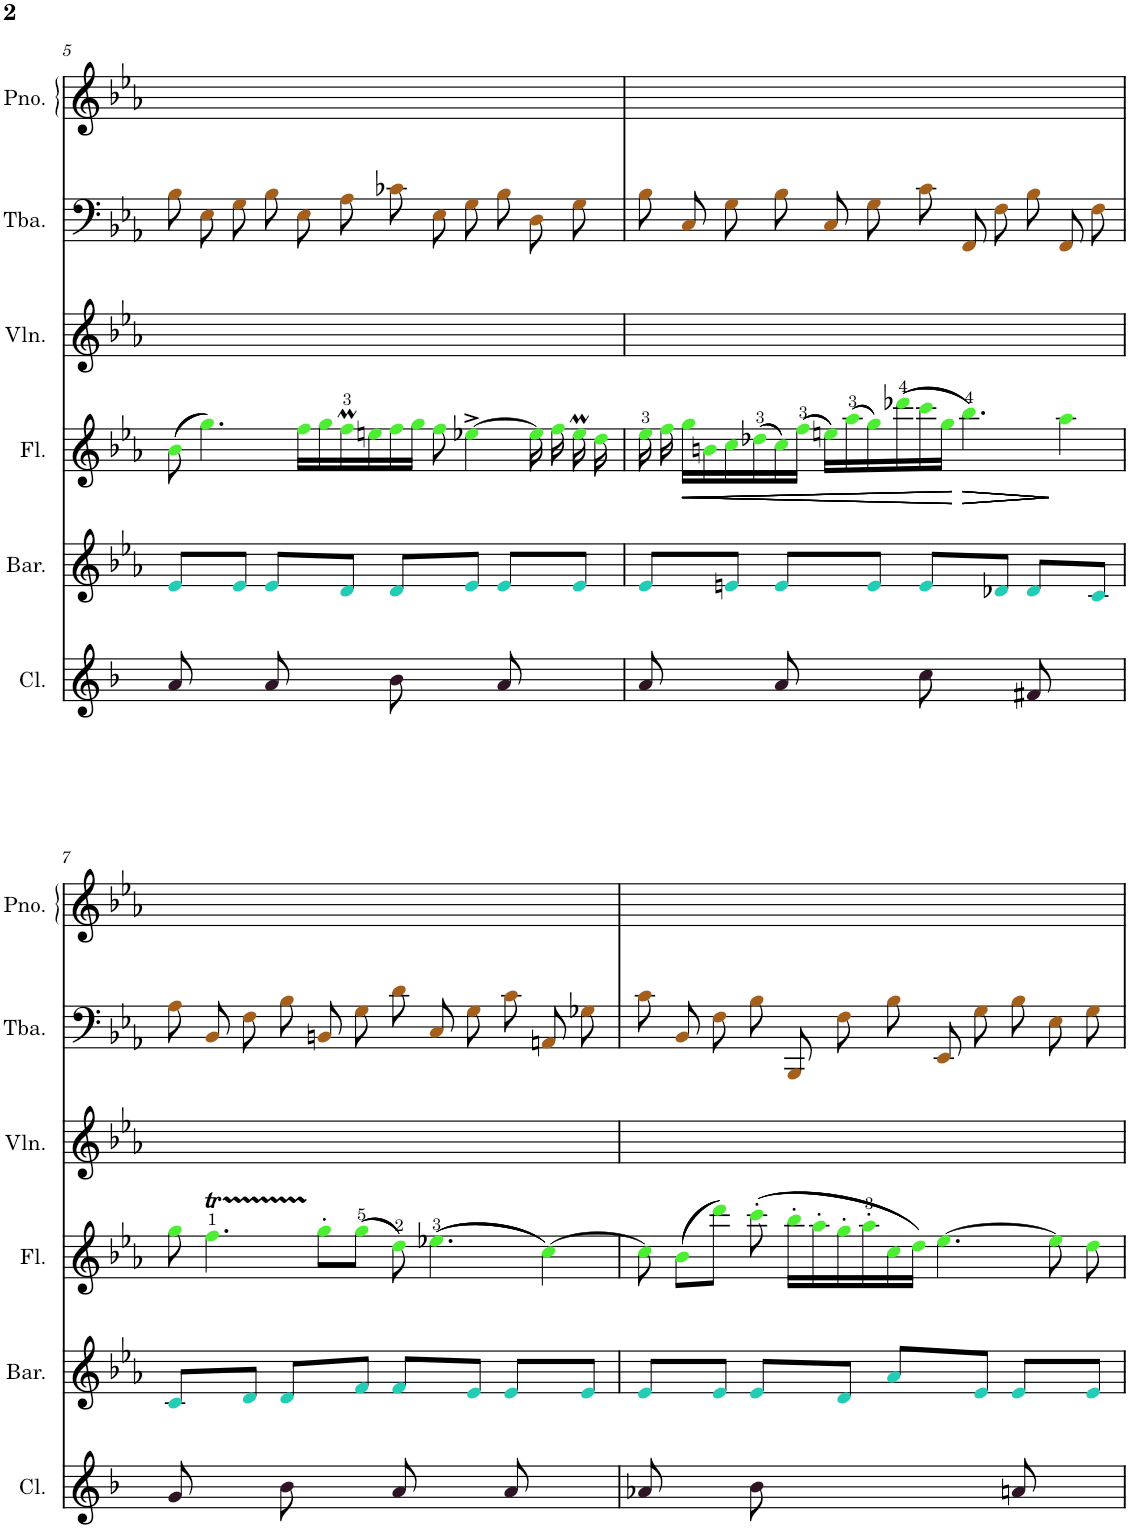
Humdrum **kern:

**kern	**kern	**kern	**dynam	**kern	**kern	**kern
*part6	*part5	*part4	*part4	*part3	*part2	*part1
*staff6	*staff5	*staff4	*staff4	*staff3	*staff2	*staff1
*I"Clarinet	*I"Baritone	*I"Flute	*	*I"Violin	*I"Tuba	*I"Piano
*I'Cl.	*I'Bar.	*I'Fl.	*	*I'Vln.	*I'Tba.	*I'Pno.
!!LO:PB:g=z
*clefG2	*clefG2	*clefG2	*	*clefG2	*clefF4	*clefG2
*Trd1c2	*	*	*	*	*	*
*k[b-]	*k[b-e-a-]	*k[b-e-a-]	*	*k[b-e-a-]	*k[b-e-a-]	*k[b-e-a-]
*M12/8	*M12/8	*M12/8	*	*M12/8	*M12/8	*M12/8
=5	=5	=5	=5	=5	=5	=5
8ai/	8e-j/L	((8b-Z\	.	8ryy	8B-V\L	8ryy
4ryy	8ryy	4.ggZ\))	.	1ryy	8E-V\	1ryy
.	8e-j/J	.	.	.	8GV\J	.
8ai/	8e-j/L	.	.	.	8B-V\L	.
4ryy	8ryy	16ffZ\LL	.	.	8E-V\	.
.	.	16ggZ\	.	.	.	.
.	8dj/J	16ff>Z\	.	.	8A-V\J	.
.	.	16eenZ\	.	.	.	.
8b-i\	8dj/L	16ffZ\	.	.	8c-XV\L	.
.	.	16ggZ\JJ	.	.	.	.
4ryy	8ryy	8ffZ\	.	.	8E-V\	.
.	8e-j/J	[4ee-X^Z\	.	.	8GV\J	.
8ai/	8e-j/L	.	.	4.ryy	8B-V\L	4.ryy
4ryy	8ryy	16ee-Z\]	.	.	8DV\	.
.	.	16ffZ\	.	.	.	.
.	8e-j/J	16ee->Z\	.	.	8GV\J	.
.	.	16ddZ\	.	.	.	.
=6	=6	=6	=6	=6	=6	=6
8ai/	8e-j/L	16ee-Z\	.	1.ryy	8B-V\L	1.ryy
.	.	16ffZ\	.	.	.	.
!	!	!	!LO:HP:b	!	!	!
4ryy	8ryy	16ggZ\LL	<	.	8CV\	.
!	!	!	!LO:HP:b	!	!	!
.	.	16bnZ\	<	.	.	.
!	!	!	!LO:HP:b	!	!	!
.	8enj/J	16ccZ\	<	.	8GV\J	.
!	!	!	!LO:HP:b	!	!	!
.	.	((16dd-XZ\	<	.	.	.
!	!	!	!LO:HP:b	!	!	!
8ai/	8ej/L	16ccZ\))	<	.	8B-V\L	.
.	.	((16ffZ\JJ	.	.	.	.
4ryy	8ryy	16eenZ\LL))	.	.	8CV\	.
.	.	((16aa-Z\	.	.	.	.
.	8ej/J	16ggZ\))	.	.	8GV\J	.
.	.	((16ddd-XZ\	.	.	.	.
8cci\	8ej/L	16cccZ\	.	.	8cV\L	.
.	.	16ggZ\JJ	.	.	.	.
!	!	!	!LO:HP:n=1:b	!	!	!
!	!	!	!LO:HP:n=1:b	!	!	!
!	!	!	!LO:HP:n=1:b	!	!	!
!	!	!	!LO:HP:n=1:b	!	!	!
!	!	!	!LO:HP:n=1:b	!	!	!
4ryy	8ryy	4.bb-Z\))	[ [ [ [ [ > > > > >	.	8FFV\	.
.	8d-Xj/J	.	.	.	8FV\J	.
8f#Xi/	8d-j/L	.	.	.	8B-V\L	.
4ryy	8ryy	4aa-Z\	]	.	8FFV\	.
.	8cj/J	.	.	.	8FV\J	.
.	.	.	]	.	.	.
!!LO:LB:g=z
=7	=7	=7	=7	=7	=7	=7
8gi/	8cj/L	8ggZ\	.	8ryy	8A-V\L	8ryy
4ryy	8ryy	4.ffTZ\	]	1ryy	8BB-V\	1ryy
.	8dj/J	.	.	.	8FV\J	.
8b-i\	8dj/L	.	.	.	8B-V\L	.
4ryy	8ryy	8gg'Z\L	]	.	8BBnV\	.
.	8fj/J	((8ggZ\J	]	.	8GV\J	.
8ai/	8fj/L	8ddZ\))	.	.	8dV\L	.
4ryy	8ryy	((4.ee-XZ\	.	.	8CV\	.
.	8e-j/J	.	.	.	8GV\J	.
8ai/	8e-j/L	.	.	4.ryy	8cV\L	4.ryy
4ryy	8ryy	[4ccZ\))	.	.	8AAnV\	.
.	8e-j/J	.	.	.	8G-XV\J	.
=8	=8	=8	=8	=8	=8	=8
8a-Xi/	8e-j/L	8ccZ\]	.	1.ryy	8cV\L	1.ryy
4ryy	8ryy	((8b-Z\L	.	.	8BB-V\	.
.	8e-j/J	8dddZ\J))	.	.	8FV\J	.
8b-i\	8e-j/L	((8ccc'Z\	.	.	8B-V\L	.
2ryy	8ryy	16bb-'Z\LL	.	.	8BBB-V\	.
.	.	16aa-'Z\	.	.	.	.
.	8dj/J	16gg'Z\	.	.	8FV\J	.
.	.	16aa-'Z\	.	.	.	.
.	8a-j/L	16ccZ\	.	.	8B-V\L	.
.	.	16ddZ\JJ))	.	.	.	.
.	8ryy	[4.ee-Z\	.	.	8EE-V\	.
8ryy	8e-j/J	.	.	.	8GV\J	.
8ani/	8e-j/L	.	.	.	8B-V\L	.
4ryy	8ryy	8ee-Z\]	.	.	8E-V\	.
.	8e-j/J	8ddZ\	.	.	8GV\J	.
=	=	=	=	=	=	=
*-	*-	*-	*-	*-	*-	*-
